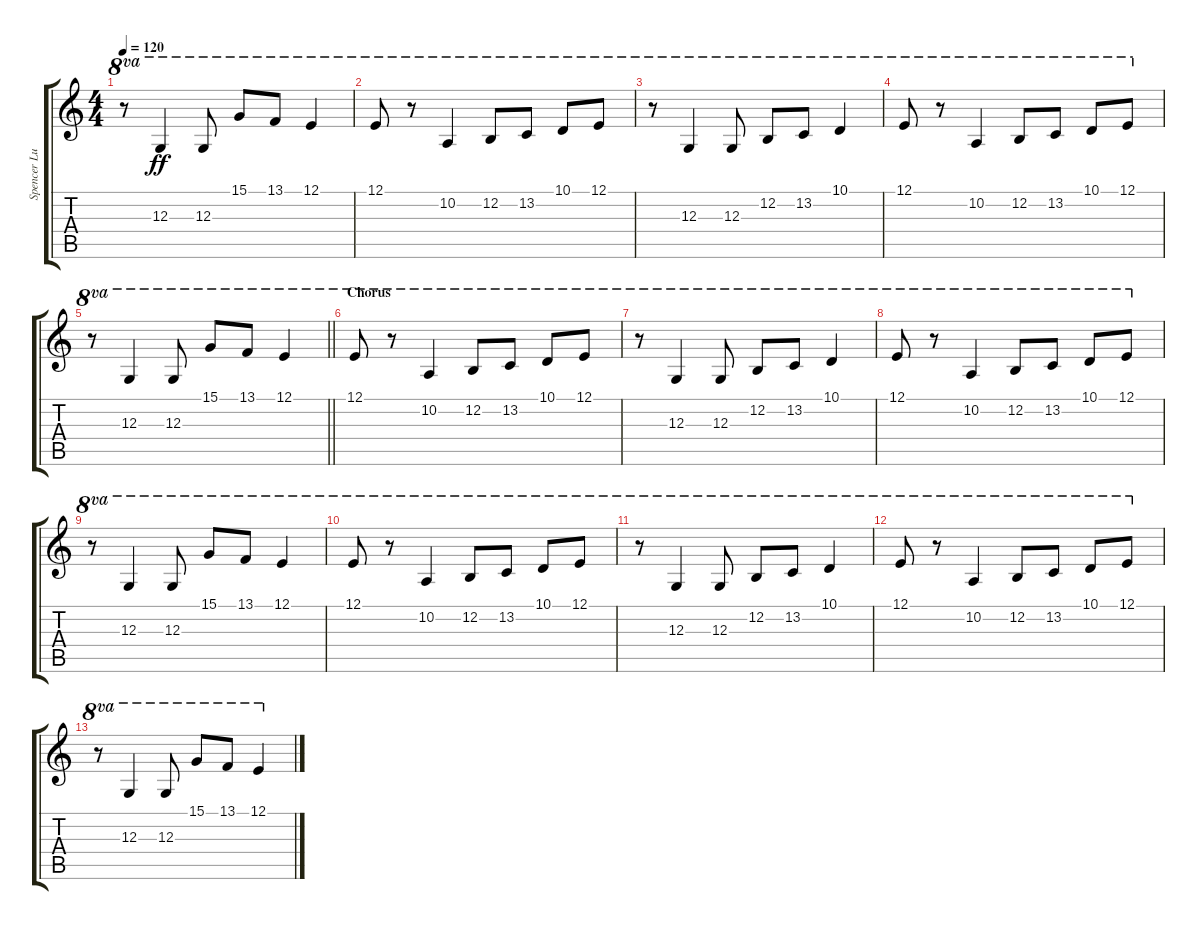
\track ("Spencer Ludwig's trumpet" "Spencer Lu") {instrument trumpet}
\staff {score tabs}
\tuning (E4 B3 G3 D3 A2 E2) {hide}
\ts (4 4)
\tempo 120
\clef g2
\ks c
r.8{ot 8va dy ff} 12.3.4{ot 8va} 12.3.8{ot 8va} 15.1.8{ot 8va} 13.1.8{ot 8va} 12.1.4{ot 8va} |
12.1.8{ot 8va} r.8{ot 8va} 10.2.4{ot 8va} 12.2.8{ot 8va} 13.2.8{ot 8va} 10.1.8{ot 8va} 12.1.8{ot 8va} |
r.8{ot 8va} 12.3.4{ot 8va} 12.3.8{ot 8va} 12.2.8{ot 8va} 13.2.8{ot 8va} 10.1.4{ot 8va} |
12.1.8{ot 8va} r.8{ot 8va} 10.2.4{ot 8va} 12.2.8{ot 8va} 13.2.8{ot 8va} 10.1.8{ot 8va} 12.1.8{ot 8va} |
\barLineRight lightlight
r.8{ot 8va} 12.3.4{ot 8va} 12.3.8{ot 8va} 15.1.8{ot 8va} 13.1.8{ot 8va} 12.1.4{ot 8va} |
\section ("" "Chorus")
12.1.8{ot 8va} r.8{ot 8va} 10.2.4{ot 8va} 12.2.8{ot 8va} 13.2.8{ot 8va} 10.1.8{ot 8va} 12.1.8{ot 8va} |
r.8{ot 8va} 12.3.4{ot 8va} 12.3.8{ot 8va} 12.2.8{ot 8va} 13.2.8{ot 8va} 10.1.4{ot 8va} |
12.1.8{ot 8va} r.8{ot 8va} 10.2.4{ot 8va} 12.2.8{ot 8va} 13.2.8{ot 8va} 10.1.8{ot 8va} 12.1.8{ot 8va} |
r.8{ot 8va} 12.3.4{ot 8va} 12.3.8{ot 8va} 15.1.8{ot 8va} 13.1.8{ot 8va} 12.1.4{ot 8va} |
12.1.8{ot 8va} r.8{ot 8va} 10.2.4{ot 8va} 12.2.8{ot 8va} 13.2.8{ot 8va} 10.1.8{ot 8va} 12.1.8{ot 8va} |
r.8{ot 8va} 12.3.4{ot 8va} 12.3.8{ot 8va} 12.2.8{ot 8va} 13.2.8{ot 8va} 10.1.4{ot 8va} |
12.1.8{ot 8va} r.8{ot 8va} 10.2.4{ot 8va} 12.2.8{ot 8va} 13.2.8{ot 8va} 10.1.8{ot 8va} 12.1.8{ot 8va} |
r.8{ot 8va} 12.3.4{ot 8va} 12.3.8{ot 8va} 15.1.8{ot 8va} 13.1.8{ot 8va} 12.1.4{ot 8va}
